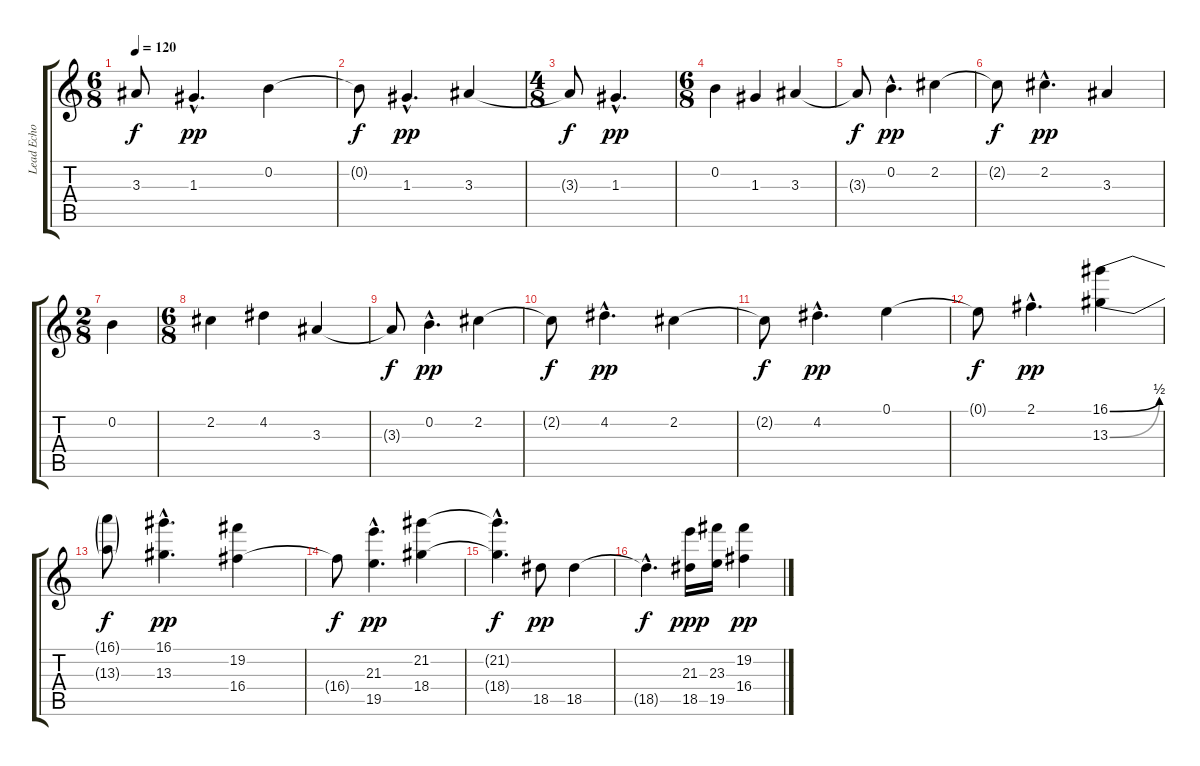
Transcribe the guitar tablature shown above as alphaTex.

\track ("Lead Echo 2" "Lead Echo ") {instrument distortionguitar}
\staff {score tabs}
\tuning (E4 B3 G3 D3 A2 E2) {hide}
\ts (6 8)
\tempo 120
\clef g2
\ks c
3.3{t}.8{dy f} 1.3{hac}.4{d dy pp} 0.2.4 |
0.2{t}.8{dy f} 1.3{hac}.4{d dy pp} 3.3.4 |
\ts (4 8)
3.3{t}.8{dy f} 1.3{hac}.4{d dy pp} |
\ts (6 8)
0.2.4 1.3.4 3.3.4 |
3.3{t}.8{dy f} 0.2{hac}.4{d dy pp} 2.2.4 |
2.2{t}.8{dy f} 2.2{hac}.4{d dy pp} 3.3.4 |
\ts (2 8)
0.2.4 |
\ts (6 8)
2.2.4 4.2.4 3.3.4 |
3.3{t}.8{dy f} 0.2{hac}.4{d dy pp} 2.2.4 |
2.2{t}.8{dy f} 4.2{hac}.4{d dy pp} 2.2.4 |
2.2{t}.8{dy f} 4.2{hac}.4{d dy pp} 0.1.4 |
0.1{t}.8{dy f} 2.1{hac}.4{d dy pp} (16.1{be (bend 0 0 60 2)} 13.3{be (bend 0 0 60 2)}).4 |
(16.1{t} 13.3{t}).8{dy f} (16.1{hac} 13.3{hac}).4{d dy pp} (19.2 16.4).4 |
16.4{t}.8{dy f} (21.3{hac} 19.5{hac}).4{d dy pp} (21.2 18.4).4 |
(21.2{t} 18.4{hac t}).4{d dy f} 18.5.8{dy pp} 18.5.4 |
18.5{hac t}.4{d dy f} (21.3 18.5).16{dy ppp} (23.3 19.5).16 (19.2 16.4).4{dy pp}
